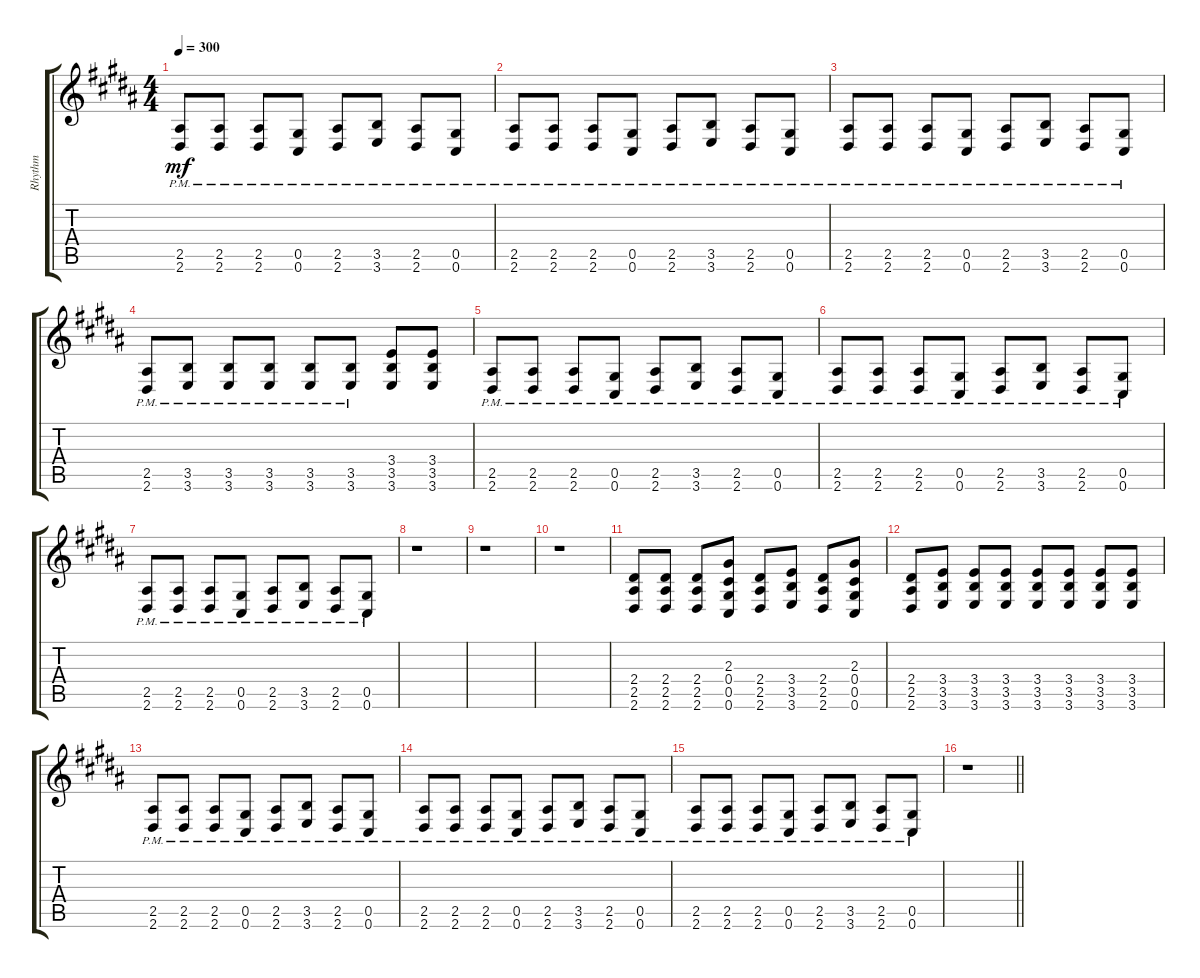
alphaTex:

\track ("Rhythm" "Rhythm") {instrument distortionguitar}
\staff {score tabs}
\tuning (Eb4 Bb3 Gb3 Db3 Ab2 Db2) {hide}
\ts (4 4)
\tempo 300
\clef g2
\ks b
(2.5{pm} 2.6{pm}).8{dy mf} (2.5{pm} 2.6{pm}).8 (2.5{pm} 2.6{pm}).8 (0.5{pm} 0.6{pm}).8 (2.5{pm} 2.6{pm}).8 (3.5{pm} 3.6{pm}).8 (2.5{pm} 2.6{pm}).8 (0.5{pm} 0.6{pm}).8 |
\ks g#minor
(2.5{pm} 2.6{pm}).8 (2.5{pm} 2.6{pm}).8 (2.5{pm} 2.6{pm}).8 (0.5{pm} 0.6{pm}).8 (2.5{pm} 2.6{pm}).8 (3.5{pm} 3.6{pm}).8 (2.5{pm} 2.6{pm}).8 (0.5{pm} 0.6{pm}).8 |
(2.5{pm} 2.6{pm}).8 (2.5{pm} 2.6{pm}).8 (2.5{pm} 2.6{pm}).8 (0.5{pm} 0.6{pm}).8 (2.5{pm} 2.6{pm}).8 (3.5{pm} 3.6{pm}).8 (2.5{pm} 2.6{pm}).8 (0.5{pm} 0.6{pm}).8 |
\ks b
(2.5{pm} 2.6{pm}).8 (3.5{pm} 3.6{pm}).8 (3.5{pm} 3.6{pm}).8 (3.5{pm} 3.6{pm}).8 (3.5{pm} 3.6{pm}).8 (3.5{pm} 3.6{pm}).8 (3.4 3.5 3.6).8 (3.4 3.5 3.6).8 |
\ks g#minor
(2.5{pm} 2.6{pm}).8 (2.5{pm} 2.6{pm}).8 (2.5{pm} 2.6{pm}).8 (0.5{pm} 0.6{pm}).8 (2.5{pm} 2.6{pm}).8 (3.5{pm} 3.6{pm}).8 (2.5{pm} 2.6{pm}).8 (0.5{pm} 0.6{pm}).8 |
\ks b
(2.5{pm} 2.6{pm}).8 (2.5{pm} 2.6{pm}).8 (2.5{pm} 2.6{pm}).8 (0.5{pm} 0.6{pm}).8 (2.5{pm} 2.6{pm}).8 (3.5{pm} 3.6{pm}).8 (2.5{pm} 2.6{pm}).8 (0.5{pm} 0.6{pm}).8 |
\ks g#minor
(2.5{pm} 2.6{pm}).8 (2.5{pm} 2.6{pm}).8 (2.5{pm} 2.6{pm}).8 (0.5{pm} 0.6{pm}).8 (2.5{pm} 2.6{pm}).8 (3.5{pm} 3.6{pm}).8 (2.5{pm} 2.6{pm}).8 (0.5{pm} 0.6{pm}).8 |
\ks b
r.1 |
\ks g#minor
r.1 |
\ks b
r.1 |
\ks g#minor
(2.4 2.5 2.6).8 (2.4 2.5 2.6).8 (2.4 2.5 2.6).8 (2.3 0.4 0.5 0.6).8 (2.4 2.5 2.6).8 (3.4 3.5 3.6).8 (2.4 2.5 2.6).8 (2.3 0.4 0.5 0.6).8 |
\ks b
(2.4 2.5 2.6).8 (3.4 3.5 3.6).8 (3.4 3.5 3.6).8 (3.4 3.5 3.6).8 (3.4 3.5 3.6).8 (3.4 3.5 3.6).8 (3.4 3.5 3.6).8 (3.4 3.5 3.6).8 |
\ks g#minor
(2.5{pm} 2.6{pm}).8 (2.5{pm} 2.6{pm}).8 (2.5{pm} 2.6{pm}).8 (0.5{pm} 0.6{pm}).8 (2.5{pm} 2.6{pm}).8 (3.5{pm} 3.6{pm}).8 (2.5{pm} 2.6{pm}).8 (0.5{pm} 0.6{pm}).8 |
\ks b
(2.5{pm} 2.6{pm}).8 (2.5{pm} 2.6{pm}).8 (2.5{pm} 2.6{pm}).8 (0.5{pm} 0.6{pm}).8 (2.5{pm} 2.6{pm}).8 (3.5{pm} 3.6{pm}).8 (2.5{pm} 2.6{pm}).8 (0.5{pm} 0.6{pm}).8 |
\ks g#minor
(2.5{pm} 2.6{pm}).8 (2.5{pm} 2.6{pm}).8 (2.5{pm} 2.6{pm}).8 (0.5{pm} 0.6{pm}).8 (2.5{pm} 2.6{pm}).8 (3.5{pm} 3.6{pm}).8 (2.5{pm} 2.6{pm}).8 (0.5{pm} 0.6{pm}).8 |
\barLineRight lightlight
r.1
